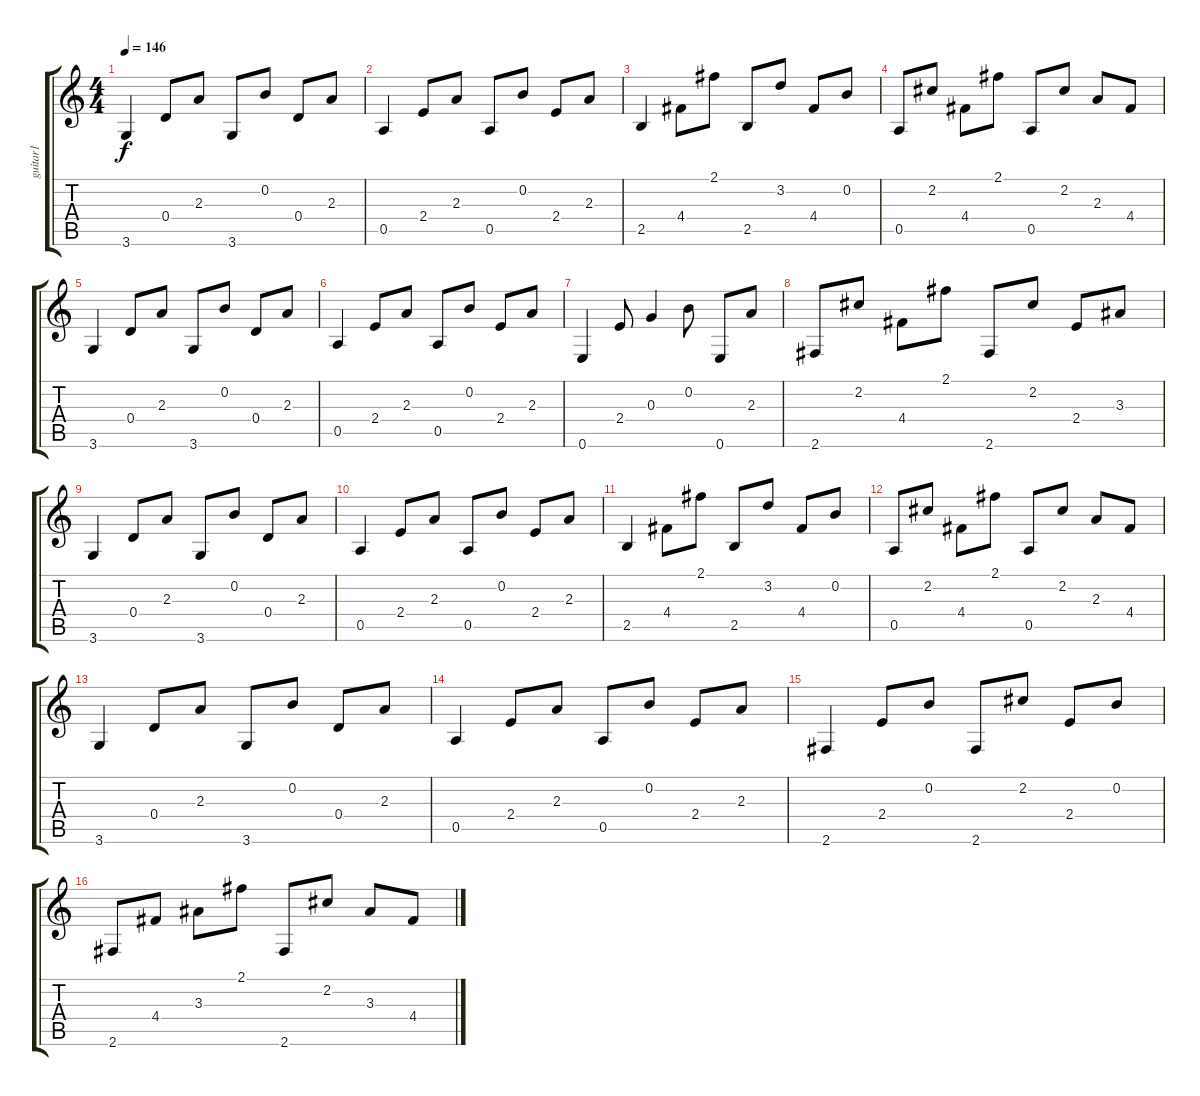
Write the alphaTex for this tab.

\track ("guitar1" "guitar1") {instrument acousticguitarsteel}
\staff {score tabs}
\tuning (E4 B3 G3 D3 A2 E2) {hide}
\ts (4 4)
\tempo 146
\clef g2
\ks c
3.6.4{dy f} 0.4.8 2.3.8 3.6.8 0.2.8 0.4.8 2.3.8 |
0.5.4 2.4.8 2.3.8 0.5.8 0.2.8 2.4.8 2.3.8 |
2.5.4 4.4.8 2.1.8 2.5.8 3.2.8 4.4.8 0.2.8 |
0.5.8 2.2.8 4.4.8 2.1.8 0.5.8 2.2.8 2.3.8 4.4.8 |
3.6.4 0.4.8 2.3.8 3.6.8 0.2.8 0.4.8 2.3.8 |
0.5.4 2.4.8 2.3.8 0.5.8 0.2.8 2.4.8 2.3.8 |
0.6.4 2.4.8 0.3.4 0.2.8 0.6.8 2.3.8 |
2.6.8 2.2.8 4.4.8 2.1.8 2.6.8 2.2.8 2.4.8 3.3.8 |
3.6.4 0.4.8 2.3.8 3.6.8 0.2.8 0.4.8 2.3.8 |
0.5.4 2.4.8 2.3.8 0.5.8 0.2.8 2.4.8 2.3.8 |
2.5.4 4.4.8 2.1.8 2.5.8 3.2.8 4.4.8 0.2.8 |
0.5.8 2.2.8 4.4.8 2.1.8 0.5.8 2.2.8 2.3.8 4.4.8 |
3.6.4 0.4.8 2.3.8 3.6.8 0.2.8 0.4.8 2.3.8 |
0.5.4 2.4.8 2.3.8 0.5.8 0.2.8 2.4.8 2.3.8 |
2.6.4 2.4.8 0.2.8 2.6.8 2.2.8 2.4.8 0.2.8 |
2.6.8 4.4.8 3.3.8 2.1.8 2.6.8 2.2.8 3.3.8 4.4.8
